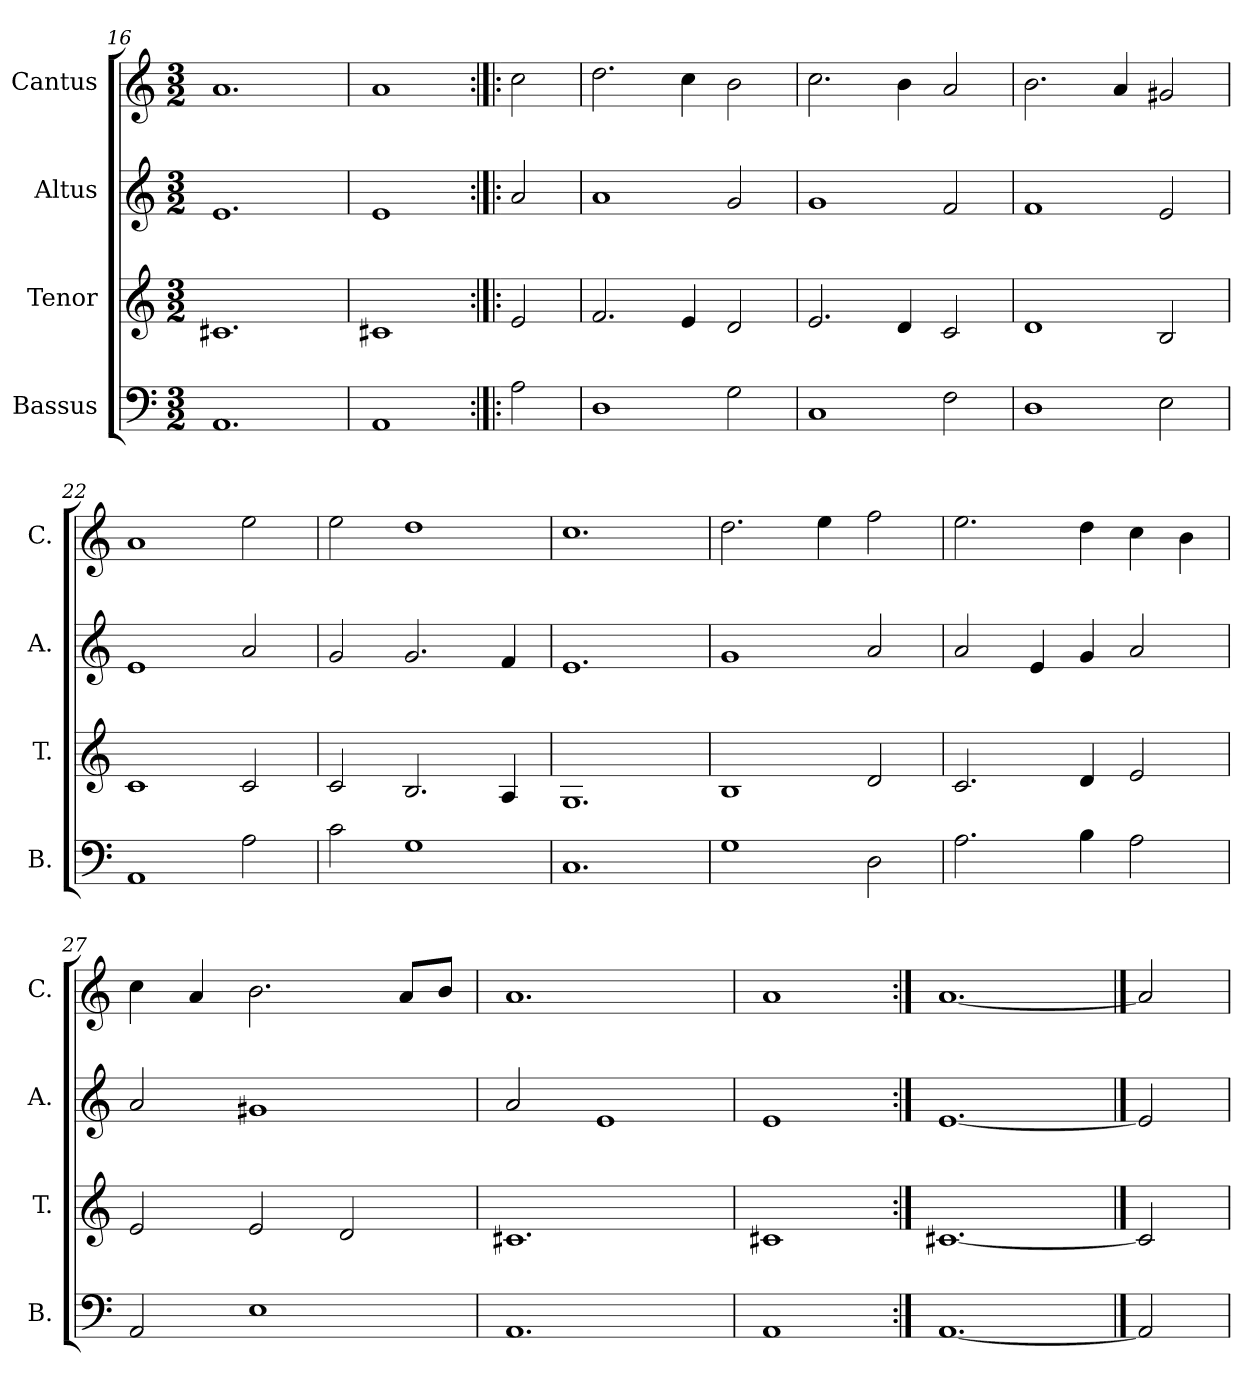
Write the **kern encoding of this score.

**kern	**kern	**kern	**kern
*part4	*part3	*part2	*part1
*staff4	*staff3	*staff2	*staff1
*I"Bassus	*I"Tenor	*I"Altus	*I"Cantus
*I'B.	*I'T.	*I'A.	*I'C.
*clefF4	*clefG2	*clefG2	*clefG2
*k[]	*k[]	*k[]	*k[]
*C:	*C:	*C:	*C:
*M3/2	*M3/2	*M3/2	*M3/2
=16	=16	=16	=16
1.AA/	1.c#X/	1.e/	1.a/
=17	=17	=17	=17
1AA/	1c#X/	1e/	1a/
=18:|!|:	=18:|!|:	=18:|!|:	=18:|!|:
2A\	2e/	2a/	2cc\
=19	=19	=19	=19
1D\	2.f/	1a/	2.dd\
.	4e/	.	4cc\
2G\	2d/	2g/	2b\
=20	=20	=20	=20
1C/	2.e/	1g/	2.cc\
.	4d/	.	4b\
2F\	2c/	2f/	2a/
=21	=21	=21	=21
1D\	1d/	1f/	2.b\
.	.	.	4a/
2E\	2B/	2e/	2g#X/
!!LO:LB:g=z
=22	=22	=22	=22
1AA/	1c/	1e/	1a/
2A\	2c/	2a/	2ee\
=23	=23	=23	=23
2c\	2c/	2g/	2ee\
1G\	2.B/	2.g/	1dd\
.	4A/	4f/	.
=24	=24	=24	=24
1.C/	1.G/	1.e/	1.cc\
=25	=25	=25	=25
1G\	1B/	1g/	2.dd\
.	.	.	4ee\
2D\	2d/	2a/	2ff\
=26	=26	=26	=26
2.A\	2.c/	2a/	2.ee\
.	.	4e/	.
4B\	4d/	4g/	4dd\
2A\	2e/	2a/	4cc\
.	.	.	4b\
=27	=27	=27	=27
2AA/	2e/	2a/	4cc\
.	.	.	4a/
1E\	2e/	1g#X/	2.b\
.	2d/	.	.
.	.	.	8a/L
.	.	.	8b/J
=28	=28	=28	=28
1.AA/	1.c#X/	2a/	1.a/
.	.	1e/	.
=29	=29	=29	=29
1AA/	1c#X/	1e/	1a/
=30:|!	=30:|!	=30:|!	=30:|!
[1.AA/	[1.c#X/	[1.e/	[1.a/
==31	==31	==31	==31
2AA/]	2c#/]	2e/]	2a/]
=	=	=	=
*-	*-	*-	*-
